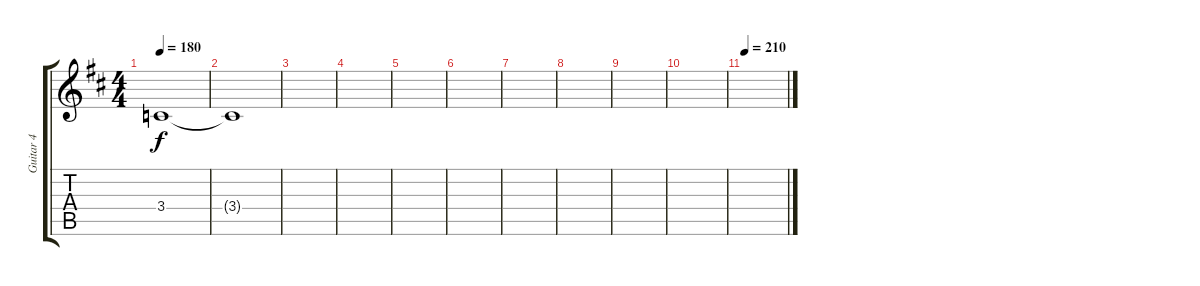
\track ("Guitar 4" "Guitar 4") {instrument acousticguitarsteel}
\staff {score tabs}
\tuning (B3 Gb3 D3 A2 E2 B1) {hide}
\ts (4 4)
\tempo 180
\clef g2
\ks bminor
3.4.1{dy f} |
3.4{t}.1 |
|
|
|
|
|
|
|
|
\tempo 210
